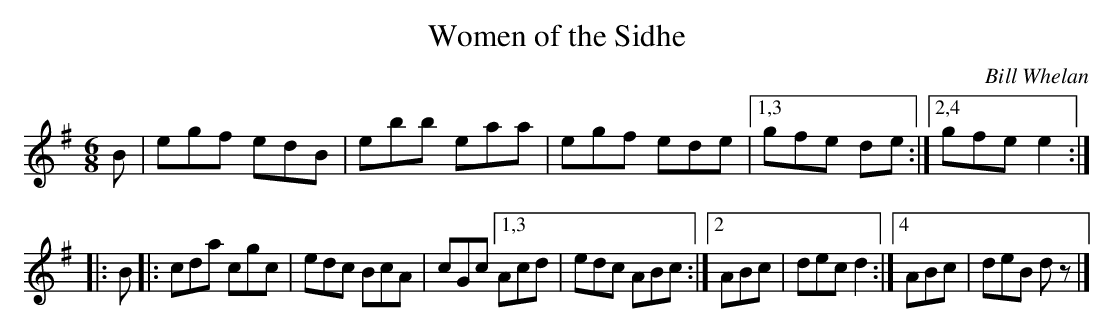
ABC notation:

X:1
T: Women of the Sidhe
C: Bill Whelan
M: 6/8
L: 1/8
K: G
   B |  egf edB | ebb eaa | egf ede |[1,3 gfe de :|[2,4 gfe e2 :|
|: B |: cda cgc | edc BcA | cGc [1,3 Acd | edc ABc :|[2 ABc | dec d2 :|[4 ABc | deB dz |]
